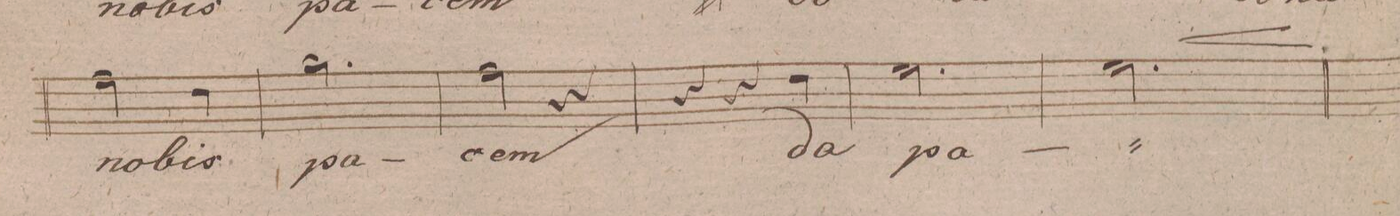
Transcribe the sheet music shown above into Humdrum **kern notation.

**kern	**text	**dynam
*I"Alto	*	*
*clefC3	*	*
*k[f#c#g#d#]	*	*
*M3/4	*	*
2g#	no-	.
4e	-bis	.
=18	=18	=18
2.a	pa-	.
=19	=19	=19
2g#	-cem,	.
4r	.	.
=20	=20	=20
4r	.	.
4r	.	.
4e	da	.
=21	=21	=21
2.f#	pa-	.
=22	=22	=22
2.f#	.	<
.	.	[
=23	=23	=23
*-	*-	*-
